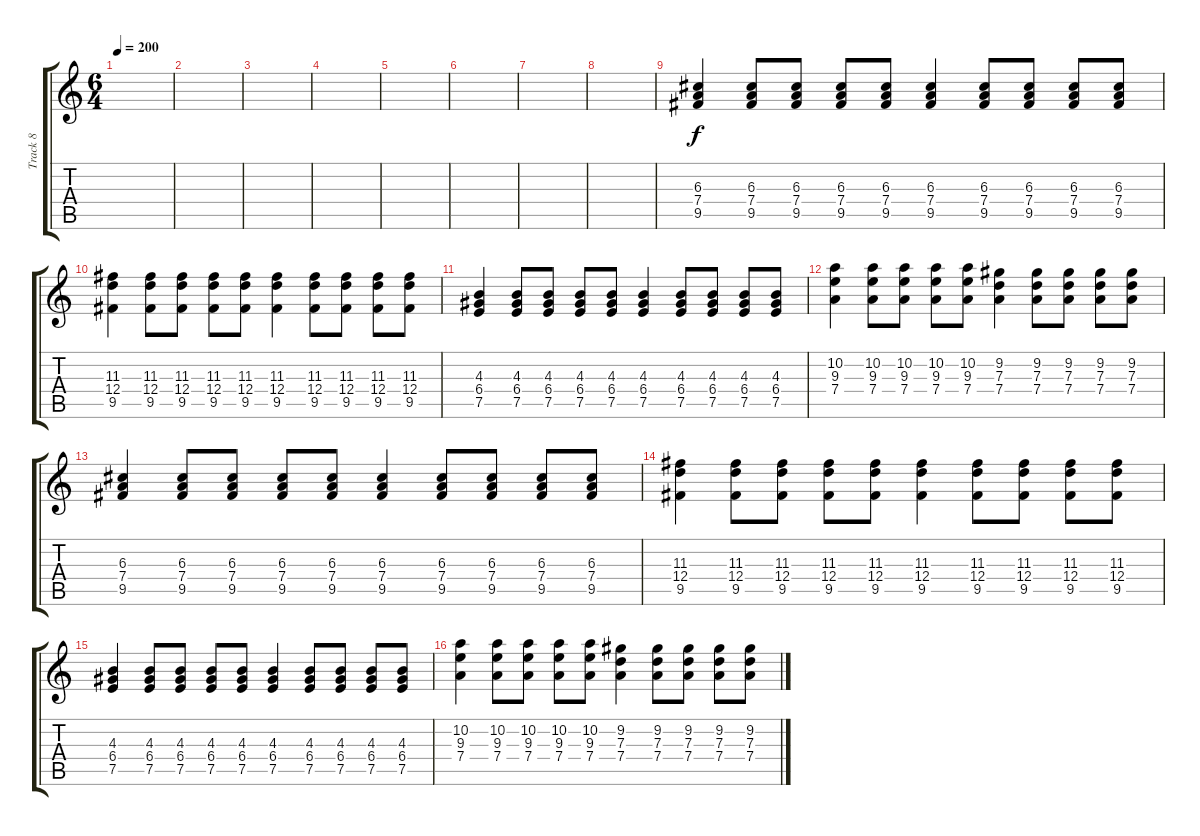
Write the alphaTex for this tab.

\track ("Track 8" "Track 8") {instrument acousticguitarsteel}
\staff {score tabs}
\tuning (E4 B3 G3 D3 A2 E2) {hide}
\ts (6 4)
\tempo 200
\clef g2
\ks c
|
|
|
|
|
|
|
|
(6.3 7.4 9.5).4 (6.3 7.4 9.5).8 (6.3 7.4 9.5).8 (6.3 7.4 9.5).8 (6.3 7.4 9.5).8 (6.3 7.4 9.5).4 (6.3 7.4 9.5).8 (6.3 7.4 9.5).8 (6.3 7.4 9.5).8 (6.3 7.4 9.5).8 |
(11.3 12.4 9.5).4 (11.3 12.4 9.5).8 (11.3 12.4 9.5).8 (11.3 12.4 9.5).8 (11.3 12.4 9.5).8 (11.3 12.4 9.5).4 (11.3 12.4 9.5).8 (11.3 12.4 9.5).8 (11.3 12.4 9.5).8 (11.3 12.4 9.5).8 |
(4.3 6.4 7.5).4 (4.3 6.4 7.5).8 (4.3 6.4 7.5).8 (4.3 6.4 7.5).8 (4.3 6.4 7.5).8 (4.3 6.4 7.5).4 (4.3 6.4 7.5).8 (4.3 6.4 7.5).8 (4.3 6.4 7.5).8 (4.3 6.4 7.5).8 |
(10.2 9.3 7.4).4 (10.2 9.3 7.4).8 (10.2 9.3 7.4).8 (10.2 9.3 7.4).8 (10.2 9.3 7.4).8 (9.2 7.3 7.4).4 (9.2 7.3 7.4).8 (9.2 7.3 7.4).8 (9.2 7.3 7.4).8 (9.2 7.3 7.4).8 |
(6.3 7.4 9.5).4 (6.3 7.4 9.5).8 (6.3 7.4 9.5).8 (6.3 7.4 9.5).8 (6.3 7.4 9.5).8 (6.3 7.4 9.5).4 (6.3 7.4 9.5).8 (6.3 7.4 9.5).8 (6.3 7.4 9.5).8 (6.3 7.4 9.5).8 |
(11.3 12.4 9.5).4 (11.3 12.4 9.5).8 (11.3 12.4 9.5).8 (11.3 12.4 9.5).8 (11.3 12.4 9.5).8 (11.3 12.4 9.5).4 (11.3 12.4 9.5).8 (11.3 12.4 9.5).8 (11.3 12.4 9.5).8 (11.3 12.4 9.5).8 |
(4.3 6.4 7.5).4 (4.3 6.4 7.5).8 (4.3 6.4 7.5).8 (4.3 6.4 7.5).8 (4.3 6.4 7.5).8 (4.3 6.4 7.5).4 (4.3 6.4 7.5).8 (4.3 6.4 7.5).8 (4.3 6.4 7.5).8 (4.3 6.4 7.5).8 |
(10.2 9.3 7.4).4 (10.2 9.3 7.4).8 (10.2 9.3 7.4).8 (10.2 9.3 7.4).8 (10.2 9.3 7.4).8 (9.2 7.3 7.4).4 (9.2 7.3 7.4).8 (9.2 7.3 7.4).8 (9.2 7.3 7.4).8 (9.2 7.3 7.4).8
